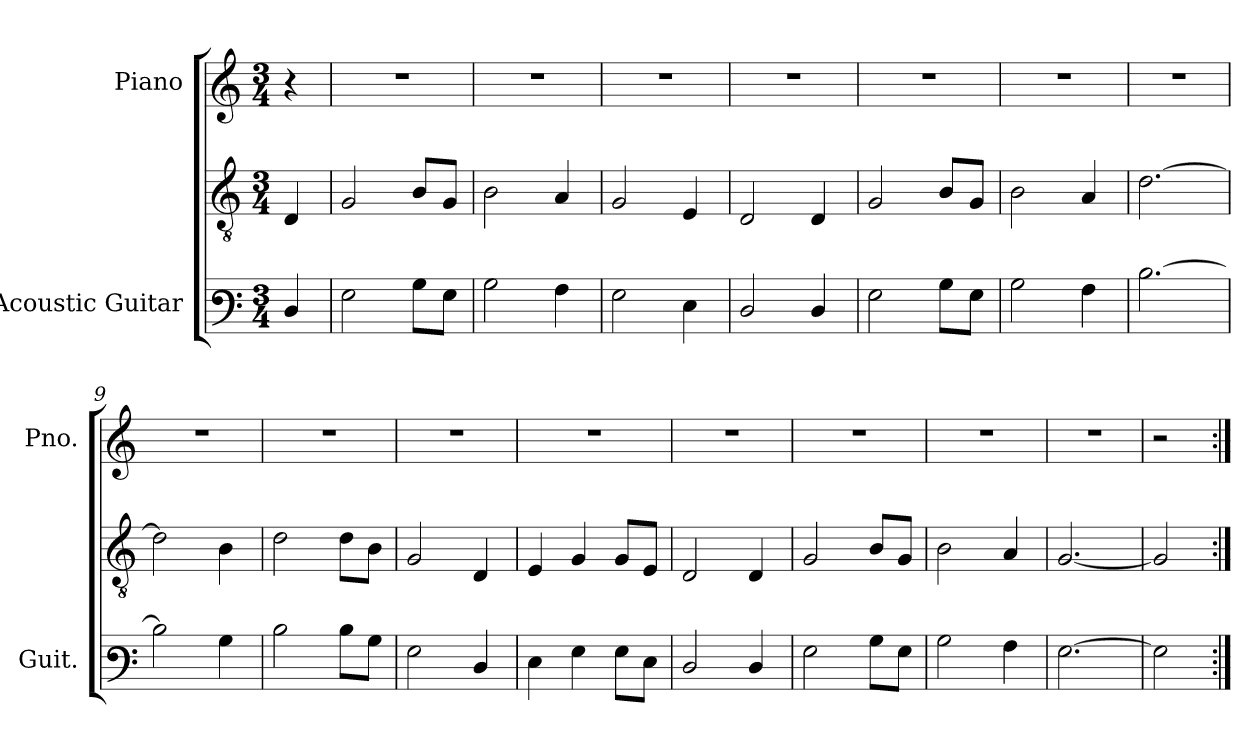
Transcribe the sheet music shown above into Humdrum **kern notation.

**kern	**kern	**kern
*part2	*part2	*part1
*staff3	*staff2	*staff1
*I"Acoustic Guitar	*	*I"Piano
*I'Guit.	*	*I'Pno.
*stria6	*	*
*	*clefGv2	*clefG2
*k[]	*k[]	*k[]
*M3/4	*M3/4	*M3/4
*MM80	*MM80	*MM80
=1	=1	=1
4D	4D/	4r
=2	=2	=2
2G	2G/	2.r
8BL	8B/L	.
8GJ	8G/J	.
=3	=3	=3
2B	2B\	2.r
4A	4A/	.
=4	=4	=4
2G	2G/	2.r
4E	4E/	.
!!LO:LB:g=z
=5	=5	=5
2D	2D/	2.r
4D	4D/	.
=6	=6	=6
2G	2G/	2.r
8BL	8B/L	.
8GJ	8G/J	.
=7	=7	=7
2B	2B\	2.r
4A	4A/	.
=8	=8	=8
[2.d	[2.d\	2.r
=9	=9	=9
2d]	2d\]	2.r
4B	4B\	.
=10	=10	=10
2d	2d\	2.r
8dL	8d\L	.
8BJ	8B\J	.
!!LO:LB:g=z
=11	=11	=11
2G	2G/	2.r
4D	4D/	.
=12	=12	=12
4E	4E/	2.r
4G	4G/	.
8GL	8G/L	.
8EJ	8E/J	.
=13	=13	=13
2D	2D/	2.r
4D	4D/	.
=14	=14	=14
2G	2G/	2.r
8BL	8B/L	.
8GJ	8G/J	.
!!LO:LB:g=z
=15	=15	=15
2B	2B\	2.r
4A	4A/	.
=16	=16	=16
[2.G	[2.G/	2.r
=17	=17	=17
2G]	2G/]	2r
=:|!	=:|!	=:|!
*-	*-	*-
